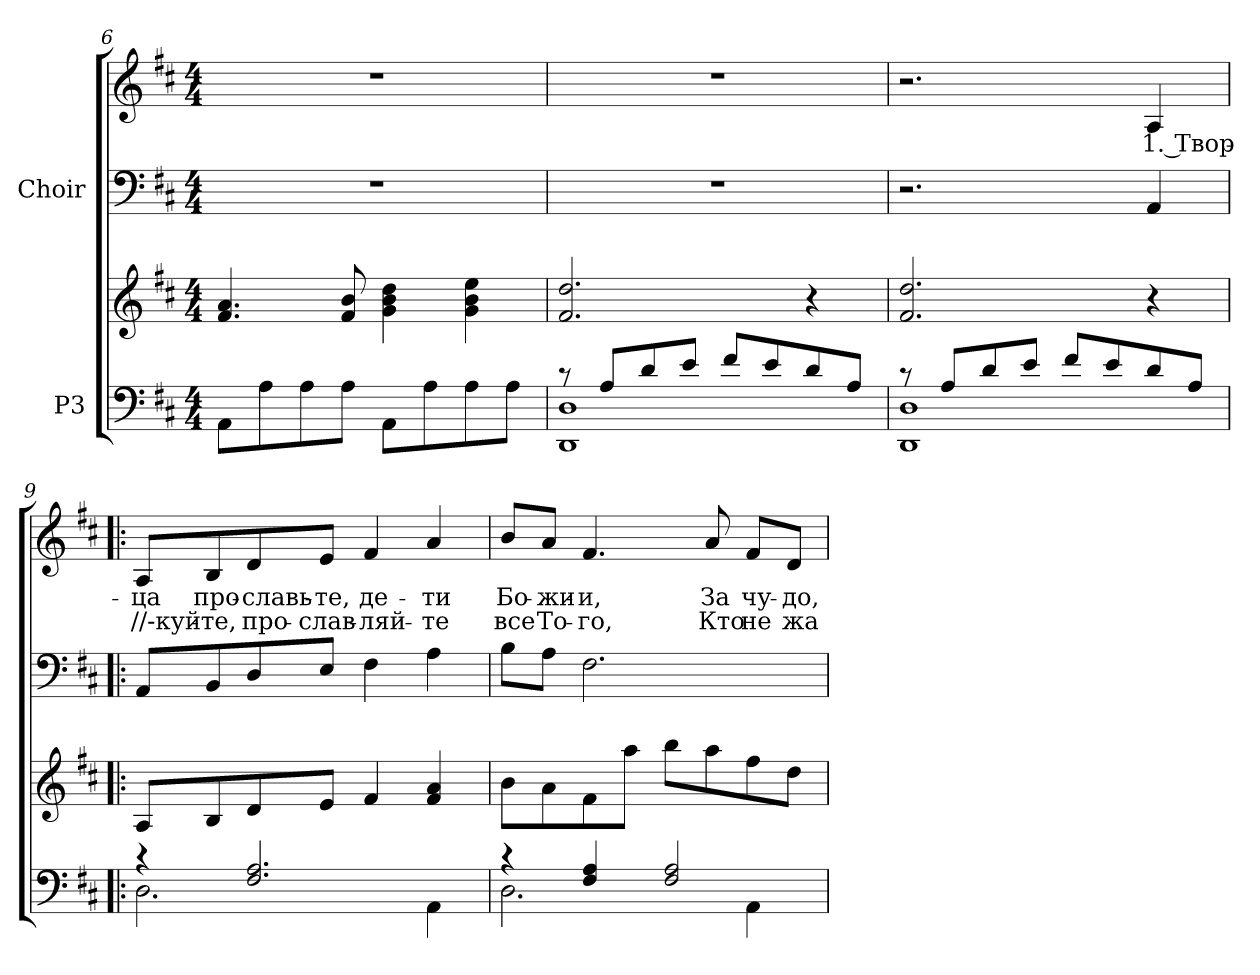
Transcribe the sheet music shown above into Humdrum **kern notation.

**kern	**kern	**kern	**kern	**text	**text
*part2	*part2	*part1	*part1	*part1	*part1
*staff4	*staff3	*staff2	*staff1	*staff1	*staff1
*I"P3	*	*I"Choir	*	*	*
*clefF4	*clefG2	*clefF4	*clefG2	*	*
*k[f#c#]	*k[f#c#]	*k[f#c#]	*k[f#c#]	*	*
*D:	*D:	*D:	*D:	*	*
*M4/4	*M4/4	*M4/4	*M4/4	*	*
=6	=6	=6	=6	=6	=6
8AAi\L	4.f#i/ 4.ai	1r	1r	.	.
8Ai\	.	.	.	.	.
8Ai\	.	.	.	.	.
8Ai\J	8f#i/ 8bi	.	.	.	.
8AAi\L	4gi\ 4bi 4ddi	.	.	.	.
8Ai\	.	.	.	.	.
8Ai\	4gi\ 4bi 4eei	.	.	.	.
8Ai\J	.	.	.	.	.
=7	=7	=7	=7	=7	=7
*^	*	*	*	*	*
8r	1DDi 1Di	2.f#i/ 2.ddi	1r	1r	.	.
8Ai/L	.	.	.	.	.	.
8di/	.	.	.	.	.	.
8ei/J	.	.	.	.	.	.
8f#i/L	.	.	.	.	.	.
8ei/	.	.	.	.	.	.
8di/	.	4r	.	.	.	.
8Ai/J	.	.	.	.	.	.
!!LO:LB:g=z
=8	=8	=8	=8	=8	=8	=8
8r	1DDi 1Di	2.f#i/ 2.ddi	2.r	2.r	.	.
8Ai/L	.	.	.	.	.	.
8di/	.	.	.	.	.	.
8ei/J	.	.	.	.	.	.
8f#i/L	.	.	.	.	.	.
8ei/	.	.	.	.	.	.
!	!	!	!	!	!LO:LY:b:color=#000000	!
8di/	.	4r	4AAi/	4Ai/	1. Твор-	.
8Ai/J	.	.	.	.	.	.
=9!|:	=9!|:	=9!|:	=9!|:	=9!|:	=9!|:	=9!|:
!	!	!	!	!	!LO:LY:b:color=#000000	!LO:LY:b:color=#000000
4r	2.Di\	8Ai/L	8AAi/L	8Ai/L	-ца	//-куй-
!	!	!	!	!	!LO:LY:b:color=#000000	!LO:LY:b:color=#000000
.	.	8Bi/	8BBi/	8Bi/	про-	-те,
!	!	!	!	!	!LO:LY:b:color=#000000	!LO:LY:b:color=#000000
2.F#i/ 2.Ai	.	8di/	8Di/	8di/	-славь-	про-
!	!	!	!	!	!LO:LY:b:color=#000000	!LO:LY:b:color=#000000
.	.	8ei/J	8Ei/J	8ei/J	-те,	-слав-
!	!	!	!	!	!LO:LY:b:color=#000000	!LO:LY:b:color=#000000
.	.	4f#i/	4F#i\	4f#i/	де-	-ляй-
!	!	!	!	!	!LO:LY:b:color=#000000	!LO:LY:b:color=#000000
.	4AAi\	4f#i/ 4ai	4Ai\	4ai/	-ти	-те
=10	=10	=10	=10	=10	=10	=10
!	!	!	!	!	!LO:LY:b:color=#000000	!LO:LY:b:color=#000000
4r	2.Di\	8bi\L	8Bi\L	8bi/L	Бо-	все
!	!	!	!	!	!LO:LY:b:color=#000000	!LO:LY:b:color=#000000
.	.	8ai\	8Ai\J	8ai/J	-жи-	То-
!	!	!	!	!	!LO:LY:b:color=#000000	!LO:LY:b:color=#000000
4F#i/ 4Ai	.	8f#i\	2.F#i\	4.f#i/	-и,	-го,
.	.	8aai\J	.	.	.	.
2F#i/ 2Ai	.	8bbi\L	.	.	.	.
!	!	!	!	!	!LO:LY:b:color=#000000	!LO:LY:b:color=#000000
.	.	8aai\	.	8ai/	За	Кто
!	!	!	!	!	!LO:LY:b:color=#000000	!LO:LY:b:color=#000000
.	4AAi\	8ff#i\	.	8f#i/L	чу-	не
!	!	!	!	!	!LO:LY:b:color=#000000	!LO:LY:b:color=#000000
.	.	8ddi\J	.	8di/J	-до,	жа-
*v	*v	*	*	*	*	*
=	=	=	=	=	=
*-	*-	*-	*-	*-	*-
